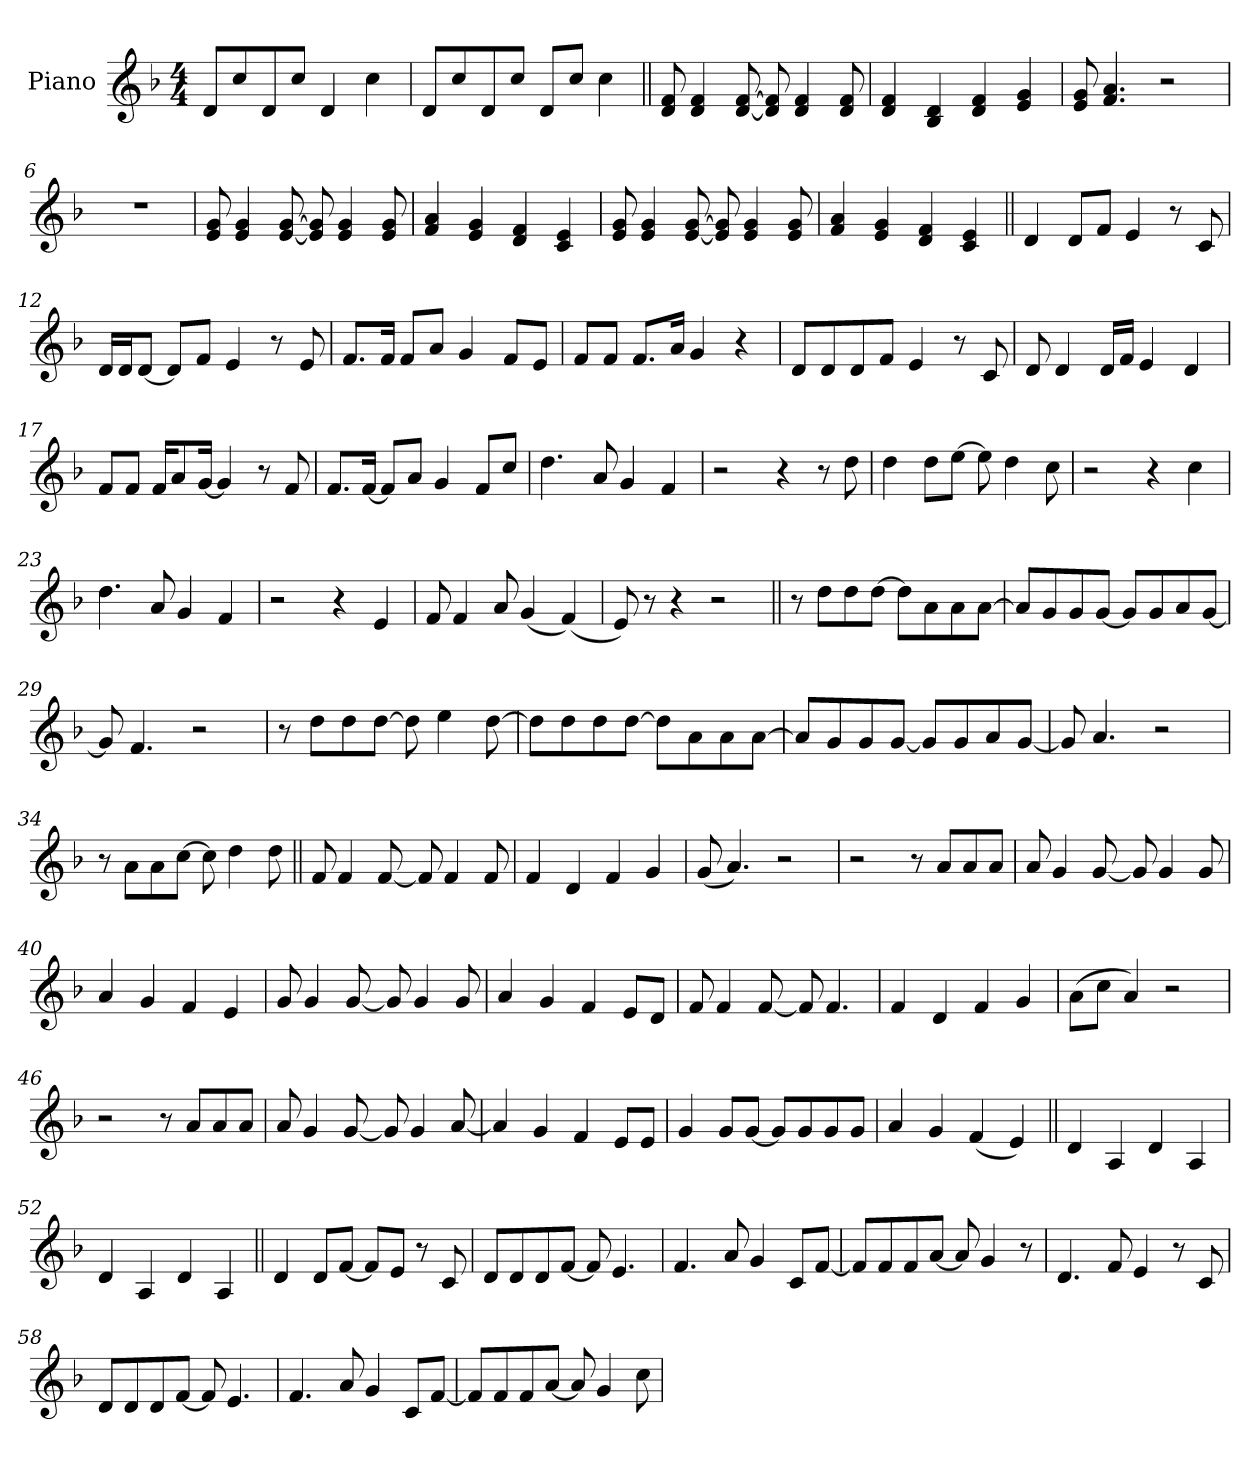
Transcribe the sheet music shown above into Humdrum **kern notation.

**kern
*part1
*staff1
*I"Piano
*I'Pno.
*clefG2
*k[b-]
*M4/4
*MM180
=1
8dL
8cc
8d
8ccJ
4d
4cc
=2
8dL
8cc
8d
8ccJ
8dL
8ccJ
4cc
=3||
8d! 8f!
4d! 4f!
[8d! [8f!
8d!] 8f!]
4d! 4f!
8d! 8f!
=4
4d! 4f!
4B-! 4d!
4d! 4f!
4e! 4g!
=5
8e! 8g!
4.f! 4.a!
2r
=6
1r
=7
8e! 8g!
4e! 4g!
[8e! [8g!
8e!] 8g!]
4e! 4g!
8e! 8g!
=8
4f! 4a!
4e! 4g!
4d! 4f!
4c! 4e!
=9
8e! 8g!
4e! 4g!
[8e! [8g!
8e!] 8g!]
4e! 4g!
8e! 8g!
=10
4f! 4a!
4e! 4g!
4d! 4f!
4c! 4e!
=11||
4d
8dL
8fJ
4e
8r
8c
=12
16dLL
16dJ
[8dJ
8dL]
8fJ
4e
8r
8e
=13
8.fL
16fJk
8fL
8aJ
4g
8fL
8eJ
=14
8fL
8fJ
8.fL
16aJk
4g
4r
=15
8dL
8d
8d
8fJ
4e
8r
8c
=16
8d
4d
16dLL
16fJJ
4e
4d
=17
8fL
8fJ
16fKL
8a
[16gJk
4g]
8r
8f
=18
8.fL
[16fJk
8fL]
8aJ
4g
8fL
8ccJ
=19
4.dd
8a
4g
4f
=20
2r
4r
8r
8dd
=21
4dd
8ddL
[8eeJ
8ee]
4dd
8cc
=22
2r
4r
4cc
=23
4.dd
8a
4g
4f
=24
2r
4r
4e
=25
8f
4f
8a
(4g
(4f)
=26
8e)
8r
4r
2r
=27||
8r
8ddL
8dd
[8ddJ
8ddL]
8a
8a
[8aJ
=28
8aL]
8g
8g
[8gJ
8gL]
8g
8a
[8gJ
=29
8g]
4.f
2r
=30
8r
8ddL
8dd
[8ddJ
8dd]
4ee
[8dd
=31
8ddL]
8dd
8dd
[8ddJ
8ddL]
8a
8a
[8aJ
=32
8aL]
8g
8g
[8gJ
8gL]
8g
8a
[8gJ
=33
8g]
4.a
2r
=34
8r
8aL
8a
[8ccJ
8cc]
4dd
8dd
=35||
8f
4f
[8f
8f]
4f
8f
=36
4f
4d
4f
4g
=37
(8g
4.a)
2r
=38
2r
8r
8aL
8a
8aJ
=39
8a
4g
[8g
8g]
4g
8g
=40
4a
4g
4f
4e
=41
8g
4g
[8g
8g]
4g
8g
=42
4a
4g
4f
8eL
8dJ
=43
8f
4f
[8f
8f]
4.f
=44
4f
4d
4f
4g
=45
(8aL
8ccJ
4a)
2r
=46
2r
8r
8aL
8a
8aJ
=47
8a
4g
[8g
8g]
4g
[8a
=48
4a]
4g
4f
8eL
8eJ
=49
4g
8gL
[8gJ
8gL]
8g
8g
8gJ
=50
4a
4g
(4f
4e)
=51||
4d!
4A!
4d!
4A!
=52
4d!
4A!
4d!
4A!
=53||
4d
8dL
[8fJ
8fL]
8eJ
8r
8c
=54
8dL
8d
8d
[8fJ
8f]
4.e
=55
4.f
8a
4g
8cL
[8fJ
=56
8fL]
8f
8f
[8aJ
8a]
4g
8r
=57
4.d
8f
4e
8r
8c
=58
8dL
8d
8d
[8fJ
8f]
4.e
=59
4.f
8a
4g
8cL
[8fJ
=60
8fL]
8f
8f
[8aJ
8a]
4g
8cc
=
*-
